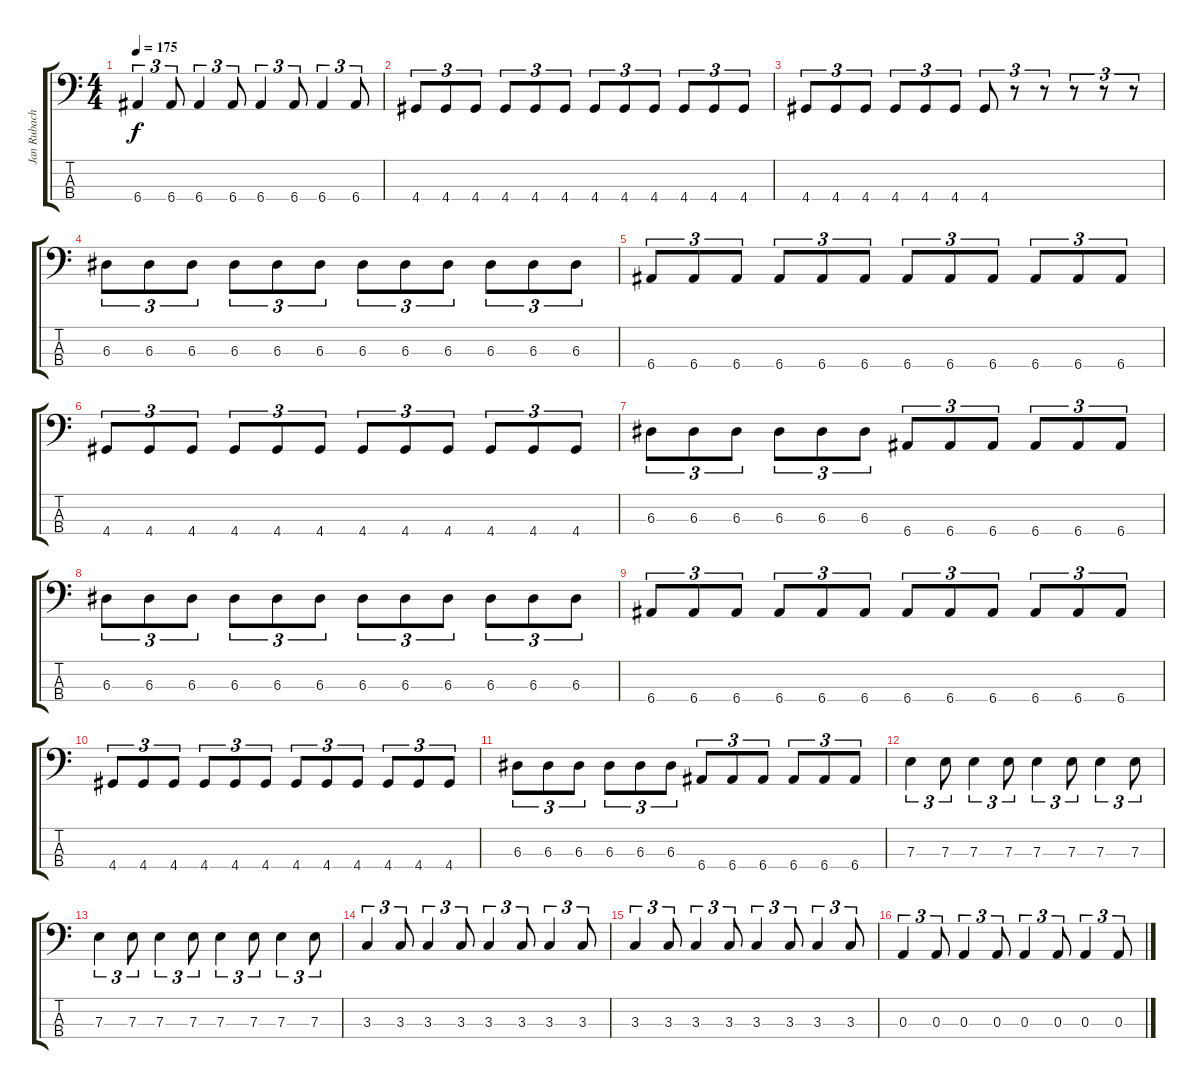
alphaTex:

\track ("Jan Rubach" "Jan Rubach") {instrument electricbasspick}
\staff {score tabs}
\tuning (G2 D2 A1 E1) {hide}
\ts (4 4)
\tempo 175
\clef f4
\ks c
6.4.4{tu (3 2) dy f} 6.4.8{tu (3 2)} 6.4.4{tu (3 2)} 6.4.8{tu (3 2)} 6.4.4{tu (3 2)} 6.4.8{tu (3 2)} 6.4.4{tu (3 2)} 6.4.8{tu (3 2)} |
4.4.8{tu (3 2)} 4.4.8{tu (3 2)} 4.4.8{tu (3 2)} 4.4.8{tu (3 2)} 4.4.8{tu (3 2)} 4.4.8{tu (3 2)} 4.4.8{tu (3 2)} 4.4.8{tu (3 2)} 4.4.8{tu (3 2)} 4.4.8{tu (3 2)} 4.4.8{tu (3 2)} 4.4.8{tu (3 2)} |
4.4.8{tu (3 2)} 4.4.8{tu (3 2)} 4.4.8{tu (3 2)} 4.4.8{tu (3 2)} 4.4.8{tu (3 2)} 4.4.8{tu (3 2)} 4.4.8{tu (3 2)} r.8{tu (3 2)} r.8{tu (3 2)} r.8{tu (3 2)} r.8{tu (3 2)} r.8{tu (3 2)} |
6.3.8{tu (3 2)} 6.3.8{tu (3 2)} 6.3.8{tu (3 2)} 6.3.8{tu (3 2)} 6.3.8{tu (3 2)} 6.3.8{tu (3 2)} 6.3.8{tu (3 2)} 6.3.8{tu (3 2)} 6.3.8{tu (3 2)} 6.3.8{tu (3 2)} 6.3.8{tu (3 2)} 6.3.8{tu (3 2)} |
6.4.8{tu (3 2)} 6.4.8{tu (3 2)} 6.4.8{tu (3 2)} 6.4.8{tu (3 2)} 6.4.8{tu (3 2)} 6.4.8{tu (3 2)} 6.4.8{tu (3 2)} 6.4.8{tu (3 2)} 6.4.8{tu (3 2)} 6.4.8{tu (3 2)} 6.4.8{tu (3 2)} 6.4.8{tu (3 2)} |
4.4.8{tu (3 2)} 4.4.8{tu (3 2)} 4.4.8{tu (3 2)} 4.4.8{tu (3 2)} 4.4.8{tu (3 2)} 4.4.8{tu (3 2)} 4.4.8{tu (3 2)} 4.4.8{tu (3 2)} 4.4.8{tu (3 2)} 4.4.8{tu (3 2)} 4.4.8{tu (3 2)} 4.4.8{tu (3 2)} |
6.3.8{tu (3 2)} 6.3.8{tu (3 2)} 6.3.8{tu (3 2)} 6.3.8{tu (3 2)} 6.3.8{tu (3 2)} 6.3.8{tu (3 2)} 6.4.8{tu (3 2)} 6.4.8{tu (3 2)} 6.4.8{tu (3 2)} 6.4.8{tu (3 2)} 6.4.8{tu (3 2)} 6.4.8{tu (3 2)} |
6.3.8{tu (3 2)} 6.3.8{tu (3 2)} 6.3.8{tu (3 2)} 6.3.8{tu (3 2)} 6.3.8{tu (3 2)} 6.3.8{tu (3 2)} 6.3.8{tu (3 2)} 6.3.8{tu (3 2)} 6.3.8{tu (3 2)} 6.3.8{tu (3 2)} 6.3.8{tu (3 2)} 6.3.8{tu (3 2)} |
6.4.8{tu (3 2)} 6.4.8{tu (3 2)} 6.4.8{tu (3 2)} 6.4.8{tu (3 2)} 6.4.8{tu (3 2)} 6.4.8{tu (3 2)} 6.4.8{tu (3 2)} 6.4.8{tu (3 2)} 6.4.8{tu (3 2)} 6.4.8{tu (3 2)} 6.4.8{tu (3 2)} 6.4.8{tu (3 2)} |
4.4.8{tu (3 2)} 4.4.8{tu (3 2)} 4.4.8{tu (3 2)} 4.4.8{tu (3 2)} 4.4.8{tu (3 2)} 4.4.8{tu (3 2)} 4.4.8{tu (3 2)} 4.4.8{tu (3 2)} 4.4.8{tu (3 2)} 4.4.8{tu (3 2)} 4.4.8{tu (3 2)} 4.4.8{tu (3 2)} |
6.3.8{tu (3 2)} 6.3.8{tu (3 2)} 6.3.8{tu (3 2)} 6.3.8{tu (3 2)} 6.3.8{tu (3 2)} 6.3.8{tu (3 2)} 6.4.8{tu (3 2)} 6.4.8{tu (3 2)} 6.4.8{tu (3 2)} 6.4.8{tu (3 2)} 6.4.8{tu (3 2)} 6.4.8{tu (3 2)} |
7.3.4{tu (3 2)} 7.3.8{tu (3 2)} 7.3.4{tu (3 2)} 7.3.8{tu (3 2)} 7.3.4{tu (3 2)} 7.3.8{tu (3 2)} 7.3.4{tu (3 2)} 7.3.8{tu (3 2)} |
7.3.4{tu (3 2)} 7.3.8{tu (3 2)} 7.3.4{tu (3 2)} 7.3.8{tu (3 2)} 7.3.4{tu (3 2)} 7.3.8{tu (3 2)} 7.3.4{tu (3 2)} 7.3.8{tu (3 2)} |
3.3.4{tu (3 2)} 3.3.8{tu (3 2)} 3.3.4{tu (3 2)} 3.3.8{tu (3 2)} 3.3.4{tu (3 2)} 3.3.8{tu (3 2)} 3.3.4{tu (3 2)} 3.3.8{tu (3 2)} |
3.3.4{tu (3 2)} 3.3.8{tu (3 2)} 3.3.4{tu (3 2)} 3.3.8{tu (3 2)} 3.3.4{tu (3 2)} 3.3.8{tu (3 2)} 3.3.4{tu (3 2)} 3.3.8{tu (3 2)} |
0.3.4{tu (3 2)} 0.3.8{tu (3 2)} 0.3.4{tu (3 2)} 0.3.8{tu (3 2)} 0.3.4{tu (3 2)} 0.3.8{tu (3 2)} 0.3.4{tu (3 2)} 0.3.8{tu (3 2)}
